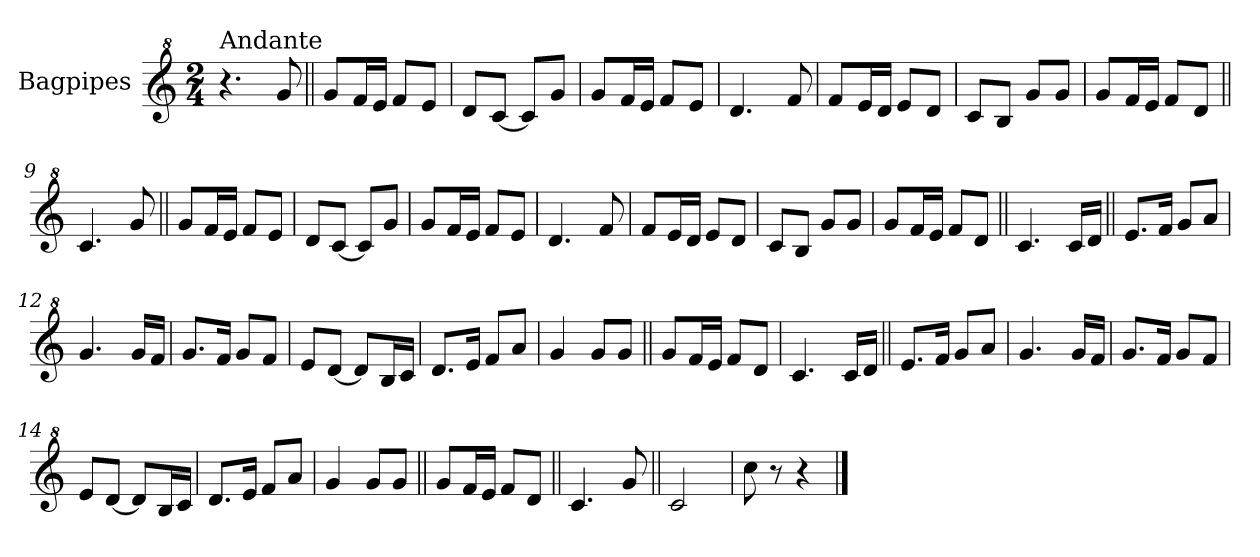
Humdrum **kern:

**kern
*part1
*staff1
*I"Bagpipes
*I'Bag
*clefG^2
*k[]
*C:
*M2/4
=1
!LO:TX:a:t=Andante
4.r
8gg/
=2||
8gg/L
16ff/L
16ee/JJ
8ff/L
8ee/J
=3
8dd/L
[8cc/J
8cc/L]
8gg/J
=4
8gg/L
16ff/L
16ee/JJ
8ff/L
8ee/J
=5
4.dd/
8ff/
=6
8ff/L
16ee/L
16dd/JJ
8ee/L
8dd/J
=7
8cc/L
8b/J
8gg/L
8gg/J
=8
8gg/L
16ff/L
16ee/JJ
8ff/L
8dd/J
=9||
4.cc/
8gg/
=2||
8gg/L
16ff/L
16ee/JJ
8ff/L
8ee/J
=3
8dd/L
[8cc/J
8cc/L]
8gg/J
=4
8gg/L
16ff/L
16ee/JJ
8ff/L
8ee/J
=5
4.dd/
8ff/
=6
8ff/L
16ee/L
16dd/JJ
8ee/L
8dd/J
=7
8cc/L
8b/J
8gg/L
8gg/J
=8
8gg/L
16ff/L
16ee/JJ
8ff/L
8dd/J
=10||
4.cc/
16cc/LL
16dd/JJ
!!LO:LB:g=z
=11||
8.ee/L
16ff/Jk
8gg/L
8aa/J
=12
4.gg/
16gg/LL
16ff/JJ
=13
8.gg/L
16ff/Jk
8gg/L
8ff/J
=14
8ee/L
[8dd/J
8dd/L]
16b/L
16cc/JJ
=15
8.dd/L
16ee/Jk
8ff/L
8aa/J
=16
4gg/
8gg/L
8gg/J
=17||
8gg/L
16ff/L
16ee/JJ
8ff/L
8dd/J
=18
4.cc/
16cc/LL
16dd/JJ
!!LO:LB:g=z
=11||
8.ee/L
16ff/Jk
8gg/L
8aa/J
=12
4.gg/
16gg/LL
16ff/JJ
=13
8.gg/L
16ff/Jk
8gg/L
8ff/J
=14
8ee/L
[8dd/J
8dd/L]
16b/L
16cc/JJ
=15
8.dd/L
16ee/Jk
8ff/L
8aa/J
=16
4gg/
8gg/L
8gg/J
=19||
8gg/L
16ff/L
16ee/JJ
8ff/L
8dd/J
=20||
4.cc/
8gg/
!!LO:LB:g=z
=21||
2cc/
=22
8ccc\
8r
4r
==
*-
